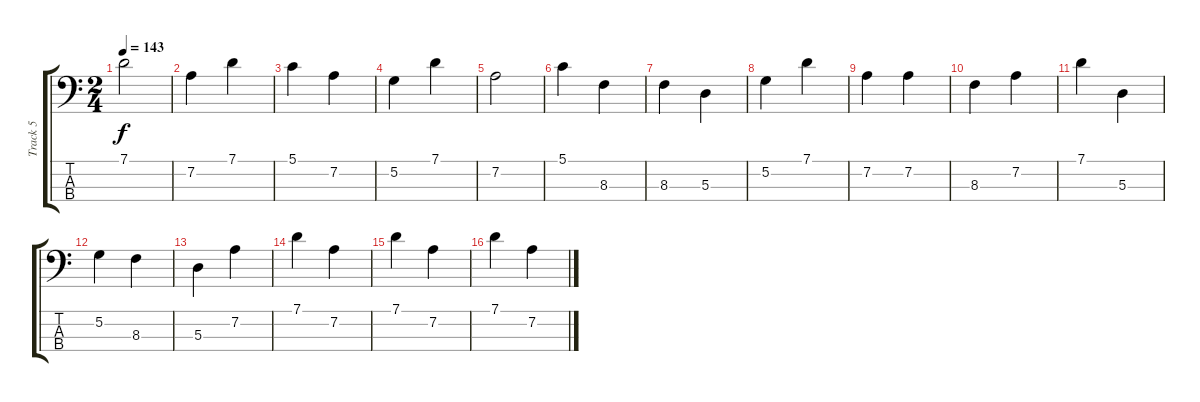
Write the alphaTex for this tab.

\track ("Track 5" "Track 5") {instrument acousticbass}
\staff {score tabs}
\tuning (G2 D2 A1 E1) {hide}
\ts (2 4)
\tempo 143
\clef f4
\ks c
7.1.2{dy f} |
7.2.4 7.1.4 |
5.1.4 7.2.4 |
5.2.4 7.1.4 |
7.2.2 |
5.1.4 8.3.4 |
8.3.4 5.3.4 |
5.2.4 7.1.4 |
7.2.4 7.2.4 |
8.3.4 7.2.4 |
7.1.4 5.3.4 |
5.2.4 8.3.4 |
5.3.4 7.2.4 |
7.1.4 7.2.4 |
7.1.4 7.2.4 |
7.1.4 7.2.4
